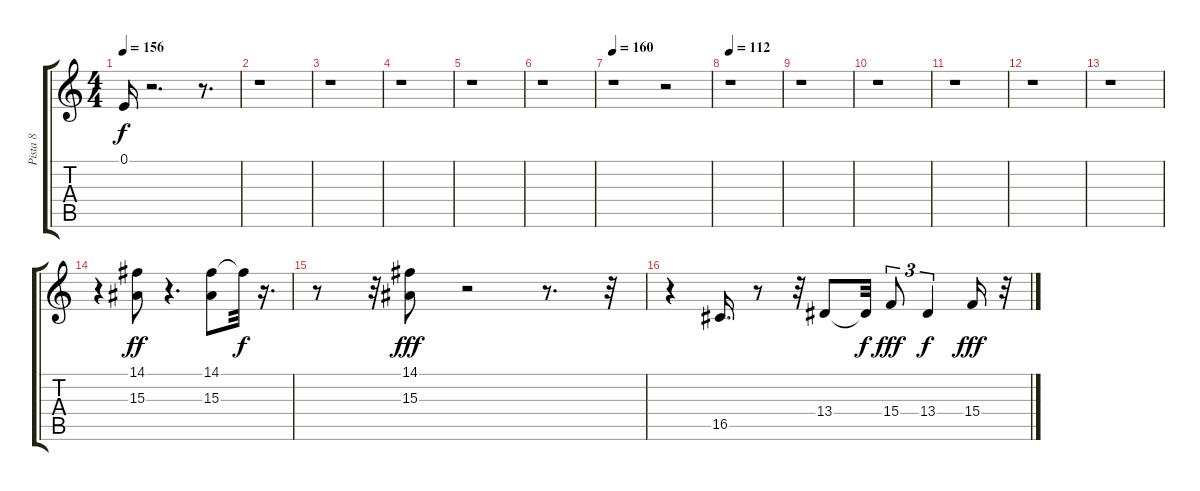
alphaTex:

\track ("Pista 8" "Pista 8") {instrument trombone}
\staff {score tabs}
\tuning (E4 B3 G3 D3 A2 E2) {hide}
\ts (4 4)
\tempo 156
\clef g2
\ks c
0.1.16{dy f} r.2{d} r.8{d} |
r.1 |
r.1 |
r.1 |
r.1 |
r.1 |
\tempo 160
r.1 r.2 |
\tempo 112
r.1 |
r.1 |
r.1 |
r.1 |
r.1 |
r.1 |
r.4 (14.1 15.3).8{dy ff} r.4{d} (14.1 15.3).8 14.1{t}.32{dy f} r.16{d} |
r.8 r.32 (14.1 15.3).8{dy fff} r.2 r.8{d} r.32 |
r.4 16.5.16{d} r.8 r.32 13.4.8 13.4{t}.32{dy f} 15.4.8{tu (3 2) dy fff} 13.4.4{tu (3 2) dy f} 15.4.16{dy fff} r.32
